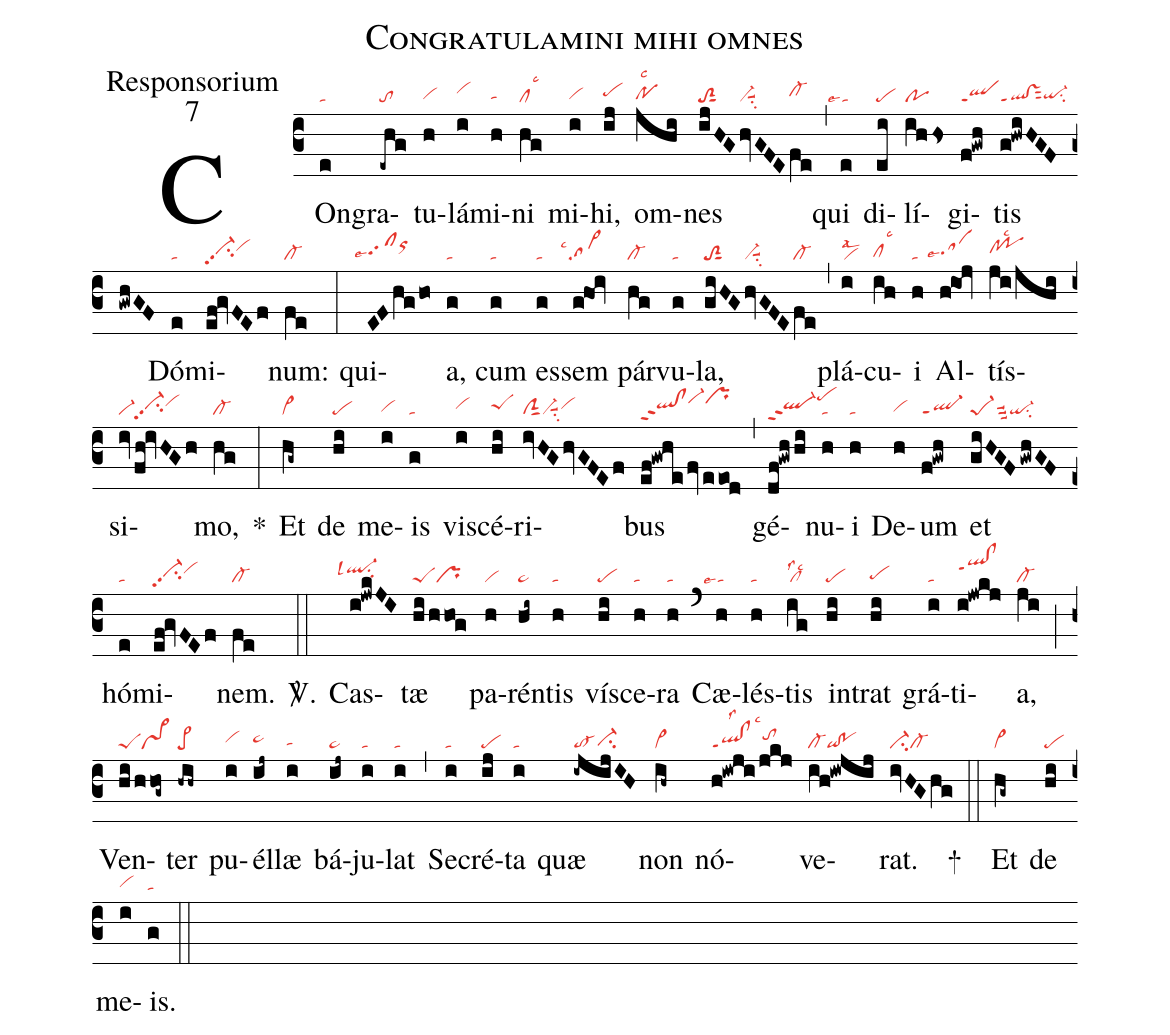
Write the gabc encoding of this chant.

name:Congratulamini mihi omnes;
office-part:Responsorium;
mode:7;
nabc-lines:1;
%%
(c3)
COn(e|ta)gra(-ehg|to)tu(h|vihg)lá(i|vihi)mi(h|tahg)ni(hg|cllsc3) mi(i|vihg)hi,(ij|pehh) om(jhi|pohglsc2)nes(ijHG|toS2sut1|hvGFE|vi-suu1su2|fe|cl-hh) (,)
qui(e|```talse1) di(ei|pe)lí(ihhs|po)gi(f!gwh|qlppt1)tis(g!hwiHGF/gwhGF|ql!vsppt1sut2qi-hgsu2) Dó(e|ta)mi(ef!gvFEf|vi-hhpp2su2vihi)num:(fe|cl-) (:)
qui(EFhgho|```sfhhlse7orhj)a,(g|ta) cum(g|ta) es(g|ta)sem(ghOi|```sa>lsc4) pár(hg|cl-)vu(g|ta)la,(giHG|toS2sut1|hvGFE|vi-suu1su2|fe|cl-) (,)
plá(i|vilsal2)cu(ih|clhglsc3)i(h|ta) Al(hiOj|```sahhlse7)tís(ji/jhi|clhh!pohhlsc2)si(iv/fh!ivHGh|vi-vi-hhpp2su2vihi)mo,(hg|cl-) *(:)
Et(hg~|vi>) de(hi|pe) me(i|vihg)is(g|ta) vi(i|vihh)scé(hi|peShh)ri(ivHGhvGFEf|clSsut1vi-suu1su2vihh)bus(ef!gwhe/fv/eeod|qlhh!clhhppt2vi-hjprhj) (,)
gé(df!gwhhi|ql-hhppt2pehk)nu(h|ta)i(h|ta) De(h|vihg)um(f!gwh|ql-ppt1) et(giHGF/gwhGF|pe-1suu3qi-su2) hó(e|ta)mi(ef!gvFEf|vi-hhpp2su2vihi)nem.(fe|cl-) <sp>V/</sp>.(::)
Cas(i!jwkJI|```ql-hisu2lsl4)tæ(hi/hhog|peSpr) pa(h|vi)rén(hi~|ta>)tis(h|ta) ví(hi|pe)sce(h|ta)ra(h|ta) (`)
Cæ(h|```talse4)lés(h|ta)tis(ig|cllss2lsc2) in(hi|pe)trat(hi|pehg) grá(i|ta)ti(i!jwkj|qlhj!clhjppt1)a,(ji|cl-) (;)
Ven(hi/hhog~|peSvs>)ter(-hih~|pe>) pu(i|vihh)él(ij~|ta>hh)læ(i|tahg) bá(ij~|ta>)ju(i|ta)lat(i|ta) (,)
Se(i|ta)cré(ij|pe)ta(i|ta) quæ(-ijijIH|to-ci-hg) non(ih~|vi>) nó(h!iwji/jkj|ql!clppt1lss2lsc3tohi)ve(ih!iwjij|cl-qi!po)rat.(ivHGhg|ci-cl-) +(::)
Et(hg~|vi>) de(hi|pe) me(i|vihg)is.(g|ta) (::)
